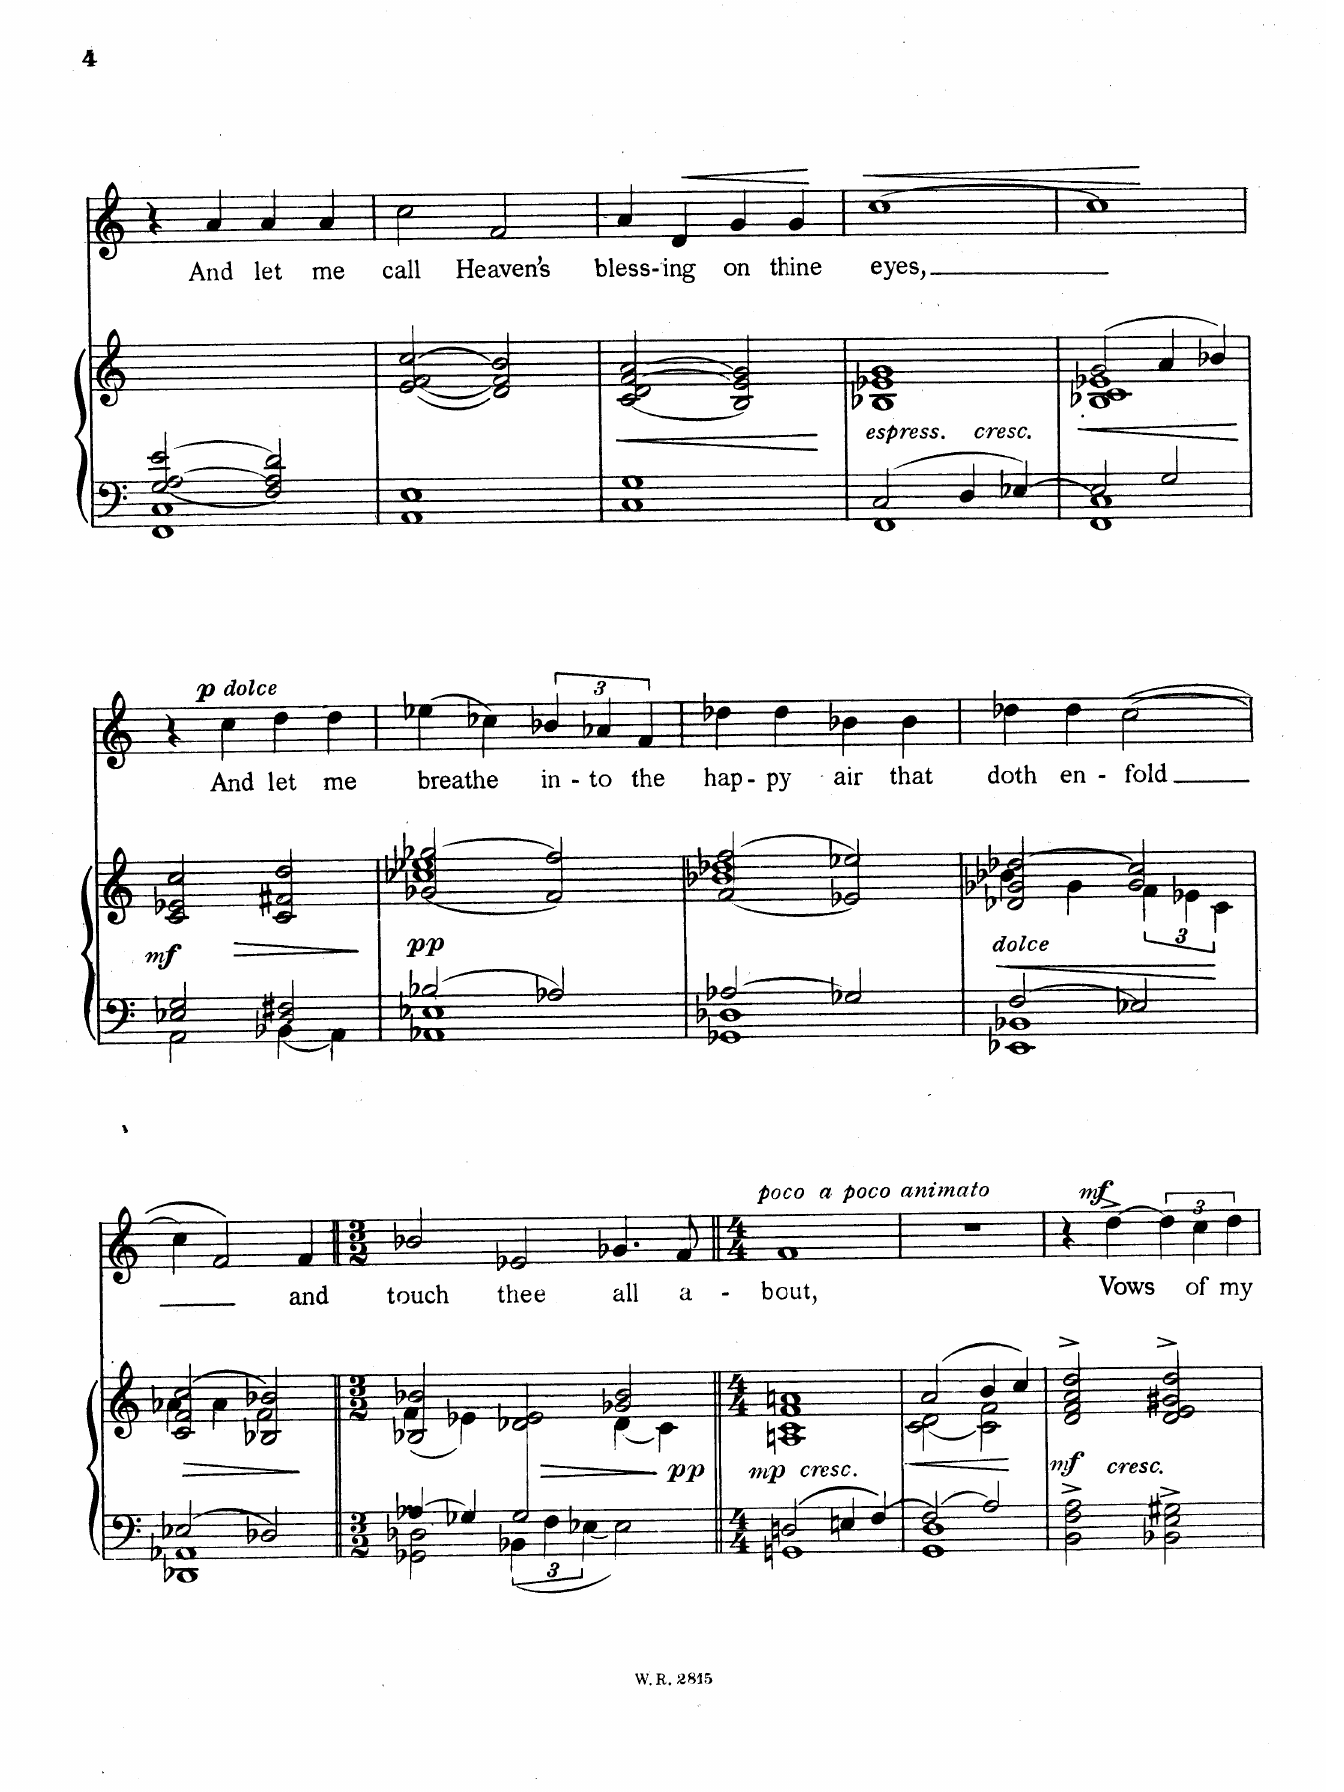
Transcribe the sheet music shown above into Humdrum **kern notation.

**kern	**kern	**dynam	**kern	**text	**dynam
*part2	*part2	*part2	*part1	*part1	*part1
*staff3	*staff2	*staff2/3	*staff1	*staff1	*staff1
*I"Piano	*	*	*I"Voice	*	*
*I'Pno	*	*	*	*	*
*clefF4	*clefG2	*	*clefG2	*	*
*k[]	*k[]	*	*k[]	*	*
*M4/4	*M4/4	*	*M4/4	*	*
=18	=18	=18	=18	=18	=18
*^	*	*	*	*	*
2G/ [2A/ 2e/	1FF 1C	1ryy	.	4r	.	.
.	.	.	.	4a/	And	.
2F/ 2A/] 2d/	.	.	.	4a/	let	.
.	.	.	.	4a/	me	.
*v	*v	*	*	*	*	*
=19	=19	=19	=19	=19	=19
1AA 1E	((<2e/ [2f/ 2cc/	.	2cc\	call	.
.	2d/ 2f/] 2b/))	.	2f/	Heaven’s	.
=20	=20	=20	=20	=20	=20
!	!	!LO:HP:b	!	!	!
1C 1G	(>(>(2c/ 2d/ 2f/ 2a/	<	4a/	bless-	.
!	!	!	!	!	!LO:HP:b
.	.	.	4d/	-ing	<
.	2B/ 2e/ 2g/)))	.	4g/	on	.
.	.	.	4g/	thine	.
.	.	[	.	.	[
=21	=21	=21	=21	=21	=21
*^	*	*	*	*	*
!	!	!LO:TX:i:t=espress.	!	!	!	!
!	!	!	!	!	!	!LO:HP:b
2C/	1FF	1B-X 1e-X 1g	.	[1cc	eyes,	<
!LO:TX:a:i:t=cresc.	!	!	!	!	!	!
4D/	.	.	.	.	.	.
[4E-X/	.	.	.	.	.	.
=22	=22	=22	=22	=22	=22	=22
!	!	!	!LO:HP:b	!	!	!
*	*	*^	*	*^	*	*
2E-/]	1FF 1C	(2g/	1B-X 1c 1e-X	<	1cc]	2ryy	.	.
2G/	.	4a/	.	.	.	2ryy	.	[
.	.	4b-X/)	.	.	.	.	.	.
*v	*v	*	*	*	*v	*v	*	*
*	*v	*v	*	*	*	*
.	.	[	.	.	.
=23	=23	=23	=23	=23	=23
*^	*^	*	*	*	*
!	!	!	!	!LO:DY:b	!	!	!
2E-X/ 2G/	2AA\	2c/ 2e-X/ 2cc/	4ryy	mf	4r	.	.
!	!	!	!	!	!	!	!LO:DY:a
!	!	!	!	!	!	!	!LO:DY:n=1:a
.	.	.	4ryy	.	4cc\	And	p other-dynamics
2D/ 2F#X/	4BB-X\	2c/ 2f#X/ 2dd/	4ryy	.	4dd\	let	.
.	4AA\	.	4ryy	.	4dd\	me	.
=24	=24	=24	=24	=24	=24	=24	=24
!	!	!	!	!LO:DY:b	!	!	!
2B-X/	1AA-X 1E-X	(<(2g-X/ 2gg-X/	1cc-X 1ee-X	pp	(4ee-X\	breathe	.
.	.	.	.	.	4cc-X\)	.	.
2A-X/	.	2f/ 2ff/))	.	.	6b-X/	in-	.
.	.	.	.	.	6a-X/	-to	.
.	.	.	.	.	6f/	the	.
=25	=25	=25	=25	=25	=25	=25	=25
2A-X/	1GG-X 1D-X	((<2f/ 2ff/	1b-X 1dd-X	.	4dd-X\	hap-	.
.	.	.	.	.	4dd-\	-py	.
2G-X/	.	2e-X/ 2ee-X/))	.	.	4b-X\	air	.
.	.	.	.	.	4b-\	that	.
=26	=26	=26	=26	=26	=26	=26	=26
!	!	!LO:TX:i:t=dolce	!	!	!	!	!
!	!	!	!	!LO:HP:b	!	!	!
2F/	1EE-X 1BB-X	(2d-X/ 2g-X/ 2dd-X/	4b-X\	<	4dd-X\	doth	.
.	.	.	4g-\	.	4dd-\	en-	.
2E-X/	.	2g-/ 2cc/)	6f\	.	(>[2cc\	-fold	.
.	.	.	6e-X\	.	.	.	.
.	.	.	6c\	[	.	.	.
=27	=27	=27	=27	=27	=27	=27	=27
!	!	!	!	!LO:HP:b	!	!	!
2E-X/	1DD-X 1AA-X	2c/ 2f/ 2cc/	4a-X\	>	4cc\]	.	.
.	.	.	4a-\	.	2f/)	.	.
2D-X/	.	2B-X/ 2b-X/	2f\	.	.	.	.
.	.	.	.	.	4f/	and	.
*v	*v	*	*	*	*	*	*
*	*v	*v	*	*	*	*
.	.	]	.	.	.
=28||	=28||	=28||	=28||	=28||	=28||
*M3/2	*M3/2	*	*M3/2	*	*
*^	*^	*	*	*	*
4A-X/	2GG-X\ 2D-X\	2B-X/ 2b-X/	(4f\	.	2b-X\	touch	.
4G-X/	.	.	4e-X\)	.	.	.	.
!	!	!	!	!LO:HP:b	!	!	!
2G-/	6BB-X\	2d-X/ 2e-/	2ryy	>	2e-X/	thee	.
.	6F\	.	.	.	.	.	.
.	[6E-X\	.	.	.	.	.	.
2ryy	2E-\]	2g-X/ 2b-/	(4d-\	.	4.g-X/	all	.
.	.	.	4c\)	]	.	.	.
.	.	.	.	.	8f/	a-	.
*	*	*v	*v	*	*	*	*
=29||	=29||	=29||	=29||	=29||	=29||	=29||
*M4/4	*	*M4/4	*	*M4/4	*	*
!	!	!	!	!LO:TX:i:t=poco a poco animato	!	!
!	!	!	!LO:DY:b	!	!	!
2Dn/	1GGn	1An 1c 1f 1an	mp	1f	-bout,	.
!LO:TX:a:i:t=cresc.	!	!	!	!	!	!
4En/	.	.	.	.	.	.
[4F/	.	.	.	.	.	.
=30	=30	=30	=30	=30	=30	=30
!	!	!	!LO:HP:b	!	!	!
*	*	*^	*	*	*	*
2F/]	1GG 1D	(2a/	[2c\ 2d\	<	1r	.	.
2A/	.	4b/	2c\] 2f\	.	.	.	.
.	.	4cc/)	.	[	.	.	.
*v	*v	*	*	*	*	*	*
*	*v	*v	*	*	*	*
=31	=31	=31	=31	=31	=31
!	!	!LO:DY:b	!	!	!
2BB\^ 2F\^ 2A\^	2d/^> 2f/^> 2a/^> 2dd/^>	mf	4r	.	.
!	!	!	!	!	!LO:DY:a
.	.	.	[4dd^\	Vows	mf
!	!LO:TX:b:i:t=cresc.	!	!	!	!
2BB-X\^ 2E\^ 2G#X\^	2d/^> 2e/^> 2g#X/^> 2dd/^>	.	6dd\]	.	.
.	.	.	6cc\	of	.
.	.	.	6dd\	my	.
=	=	=	=	=	=
*-	*-	*-	*-	*-	*-
